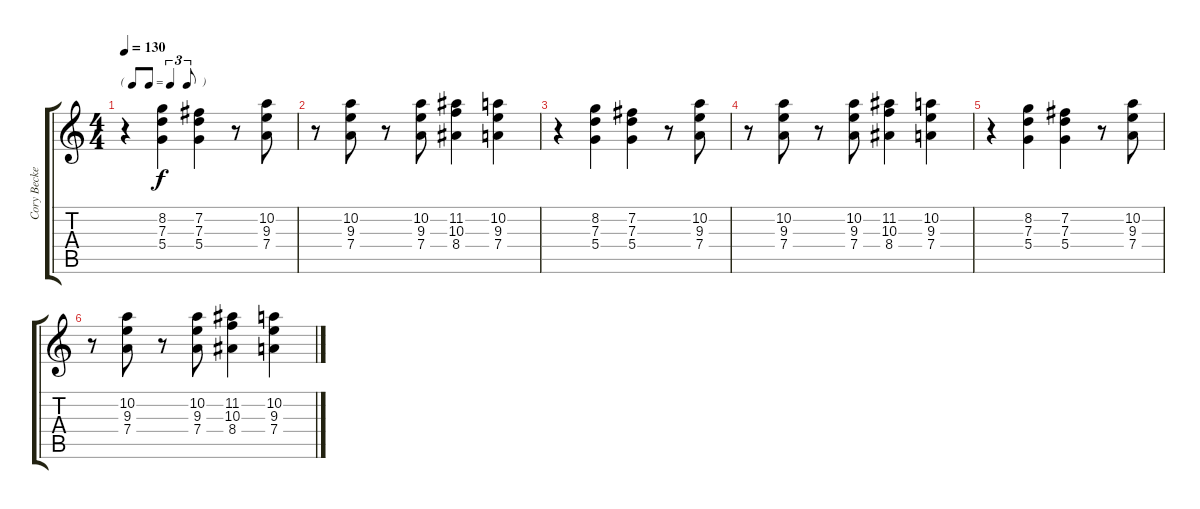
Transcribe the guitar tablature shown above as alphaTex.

\track ("Cory Becker" "Cory Becke") {instrument overdrivenguitar}
\staff {score tabs}
\tuning (E4 B3 G3 D3 A2 E2) {hide}
\ts (4 4)
\tf triplet8th
\tempo 130
\clef g2
\ks c
r.4{dy f} (8.2 7.3 5.4).4 (7.2 7.3 5.4).4 r.8 (10.2 9.3 7.4).8 |
r.8 (10.2 9.3 7.4).8 r.8 (10.2 9.3 7.4).8 (11.2 10.3 8.4).4 (10.2 9.3 7.4).4 |
r.4 (8.2 7.3 5.4).4 (7.2 7.3 5.4).4 r.8 (10.2 9.3 7.4).8 |
r.8 (10.2 9.3 7.4).8 r.8 (10.2 9.3 7.4).8 (11.2 10.3 8.4).4 (10.2 9.3 7.4).4 |
r.4 (8.2 7.3 5.4).4 (7.2 7.3 5.4).4 r.8 (10.2 9.3 7.4).8 |
r.8 (10.2 9.3 7.4).8 r.8 (10.2 9.3 7.4).8 (11.2 10.3 8.4).4 (10.2 9.3 7.4).4
